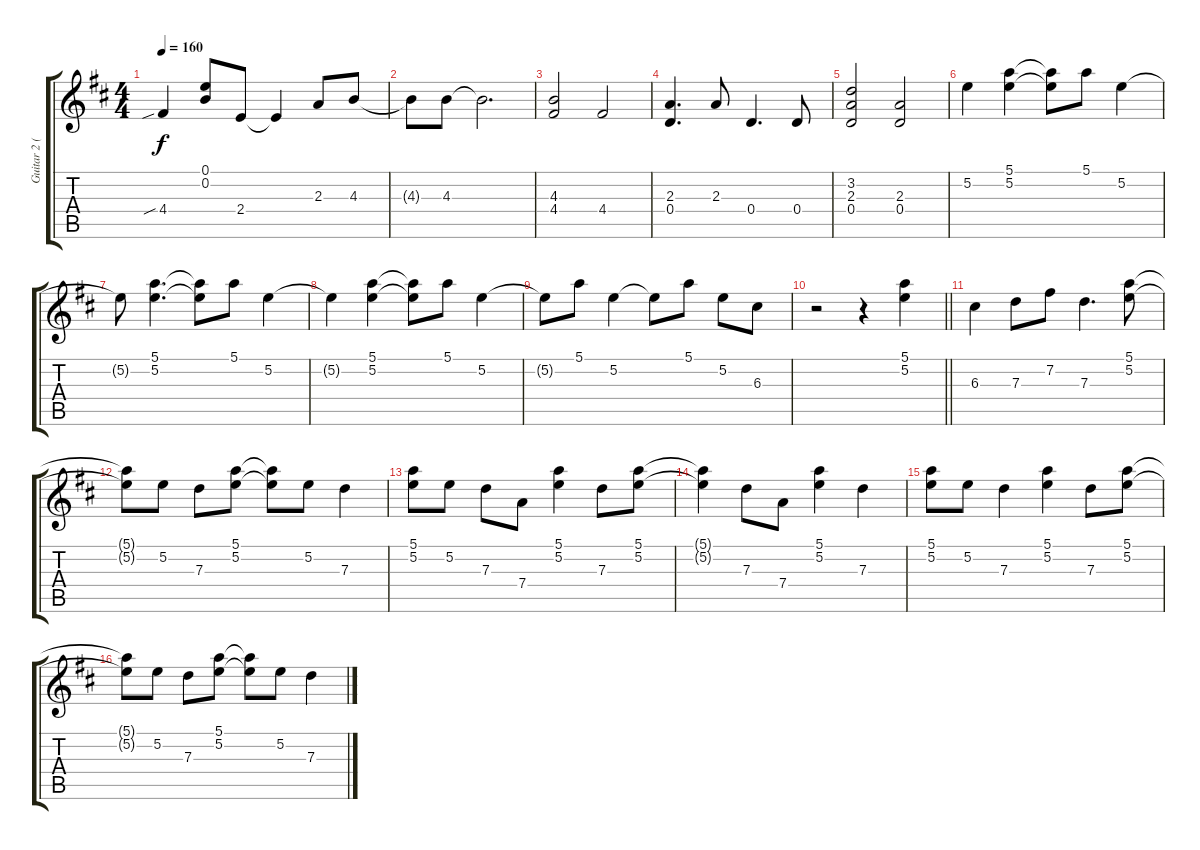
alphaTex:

\track ("Guitar 2 (clean)" "Guitar 2 (") {instrument electricguitarclean}
\staff {score tabs}
\tuning (E4 B3 G3 D3 A2 E2) {hide}
\ts (4 4)
\tempo 160
\clef g2
\ks d
4.4{sib}.4{dy f} (0.1 0.2).8 2.4.8 2.4{t}.4 2.3.8 4.3.8 |
4.3{t}.8 4.3.8 4.3{t}.2{d} |
(4.3 4.4).2 4.4.2 |
(2.3 0.4).4{d} 2.3.8 0.4.4{d} 0.4.8 |
(3.2 2.3 0.4).2 (2.3 0.4).2 |
5.2.4 (5.1 5.2).4 (5.1{t} 5.2{t}).8 5.1.8 5.2.4 |
5.2{t}.8 (5.1 5.2).4{d} (5.1{t} 5.2{t}).8 5.1.8 5.2.4 |
5.2{t}.4 (5.1 5.2).4 (5.1{t} 5.2{t}).8 5.1.8 5.2.4 |
5.2{t}.8 5.1.8 5.2.4 5.2{t}.8 5.1.8 5.2.8 6.3.8 |
\barLineRight lightlight
r.2 r.4 (5.1 5.2).4 |
6.3.4 7.3.8 7.2.8 7.3.4{d} (5.1 5.2).8 |
(5.1{t} 5.2{t}).8 5.2.8 7.3.8 (5.1 5.2).8 (5.1{t} 5.2{t}).8 5.2.8 7.3.4 |
(5.1 5.2).8 5.2.8 7.3.8 7.4.8 (5.1 5.2).4 7.3.8 (5.1 5.2).8 |
(5.1{t} 5.2{t}).4 7.3.8 7.4.8 (5.1 5.2).4 7.3.4 |
(5.1 5.2).8 5.2.8 7.3.4 (5.1 5.2).4 7.3.8 (5.1 5.2).8 |
(5.1{t} 5.2{t}).8 5.2.8 7.3.8 (5.1 5.2).8 (5.1{t} 5.2{t}).8 5.2.8 7.3.4
